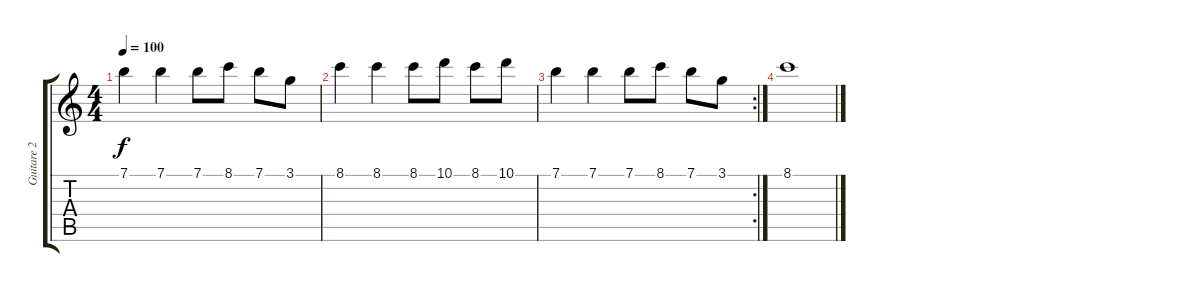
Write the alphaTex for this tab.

\track ("Guitare 2" "Guitare 2") {instrument electricguitarjazz}
\staff {score tabs}
\tuning (E4 B3 G3 D3 A2 E2) {hide}
\ts (4 4)
\tempo 100
\clef g2
\ks c
7.1.4{dy f} 7.1.4 7.1.8 8.1.8 7.1.8 3.1.8 |
8.1.4 8.1.4 8.1.8 10.1.8 8.1.8 10.1.8 |
\rc 2
7.1.4 7.1.4 7.1.8 8.1.8 7.1.8 3.1.8 |
8.1.1
